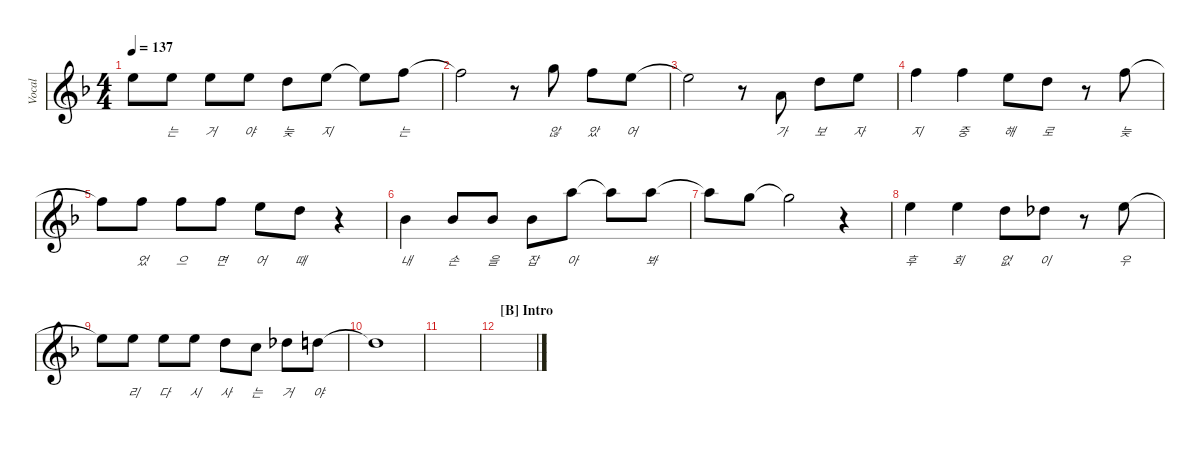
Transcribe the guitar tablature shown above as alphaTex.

\defaultSystemsLayout 4
\hideDynamics
\bracketExtendMode nobrackets
\track ("Singer" "Vocal") {defaultSystemsLayout 4 instrument voiceoohs}
\staff {score}
\tuning (E4 B3 G3 D3 A2 E2)
\ts (4 4)
\tempo 137
\clef g2
\ks f
12.1{t acc forcenatural}.8{dy mf beam Down} 12.1{acc forcenatural}.8{lyrics (0 "는") lyrics (1 "") lyrics (2 "") lyrics (3 "") lyrics (4 "") beam Down} 12.1{acc forcenatural}.8{lyrics (0 "거") lyrics (1 "") lyrics (2 "") lyrics (3 "") lyrics (4 "") beam Down} 12.1{acc forcenatural}.8{lyrics (0 "야") lyrics (1 "") lyrics (2 "") lyrics (3 "") lyrics (4 "") beam Down} 10.1{acc forcenatural}.8{lyrics (0 "늦") lyrics (1 "") lyrics (2 "") lyrics (3 "") lyrics (4 "") beam Down} 12.1{acc forcenatural}.8{lyrics (0 "지") lyrics (1 "") lyrics (2 "") lyrics (3 "") lyrics (4 "") beam Down} 12.1{t acc forcenatural}.8{beam Down} 13.1{acc forcenatural}.8{lyrics (0 "는") lyrics (1 "") lyrics (2 "") lyrics (3 "") lyrics (4 "") beam Down} |
13.1{t acc forcenatural}.2{beam Down} r.8{beam Down} 15.1{acc forcenatural}.8{lyrics (0 "않") lyrics (1 "") lyrics (2 "") lyrics (3 "") lyrics (4 "") beam Down} 13.1{acc forcenatural}.8{lyrics (0 "았") lyrics (1 "") lyrics (2 "") lyrics (3 "") lyrics (4 "") beam Down} 12.1{acc forcenatural}.8{lyrics (0 "어") lyrics (1 "") lyrics (2 "") lyrics (3 "") lyrics (4 "") beam Down} |
12.1{t acc forcenatural}.2{beam Down} r.8{beam Down} 5.1{acc forcenatural}.8{lyrics (0 "가") lyrics (1 "") lyrics (2 "") lyrics (3 "") lyrics (4 "") beam Up} 10.1{acc forcenatural}.8{lyrics (0 "보") lyrics (1 "") lyrics (2 "") lyrics (3 "") lyrics (4 "") beam Down} 12.1{acc forcenatural}.8{lyrics (0 "자") lyrics (1 "") lyrics (2 "") lyrics (3 "") lyrics (4 "") beam Down} |
13.1{acc forcenatural}.4{lyrics (0 "지") lyrics (1 "") lyrics (2 "") lyrics (3 "") lyrics (4 "") beam Down} 13.1{acc forcenatural}.4{lyrics (0 "중") lyrics (1 "") lyrics (2 "") lyrics (3 "") lyrics (4 "") beam Down} 12.1{acc forcenatural}.8{lyrics (0 "해") lyrics (1 "") lyrics (2 "") lyrics (3 "") lyrics (4 "") beam Down} 10.1{acc forcenatural}.8{lyrics (0 "로") lyrics (1 "") lyrics (2 "") lyrics (3 "") lyrics (4 "") beam Down} r.8{beam Down} 13.1{acc forcenatural}.8{lyrics (0 "늦") lyrics (1 "") lyrics (2 "") lyrics (3 "") lyrics (4 "") beam Down} |
13.1{t acc forcenatural}.8{beam Down} 13.1{acc forcenatural}.8{lyrics (0 "었") lyrics (1 "") lyrics (2 "") lyrics (3 "") lyrics (4 "") beam Down} 13.1{acc forcenatural}.8{lyrics (0 "으") lyrics (1 "") lyrics (2 "") lyrics (3 "") lyrics (4 "") beam Down} 13.1{acc forcenatural}.8{lyrics (0 "면") lyrics (1 "") lyrics (2 "") lyrics (3 "") lyrics (4 "") beam Down} 12.1{acc forcenatural}.8{lyrics (0 "어") lyrics (1 "") lyrics (2 "") lyrics (3 "") lyrics (4 "") beam Down} 10.1{acc forcenatural}.8{lyrics (0 "때") lyrics (1 "") lyrics (2 "") lyrics (3 "") lyrics (4 "") beam Down} r.4{beam Down} |
6.1{acc b}.4{lyrics (0 "내") lyrics (1 "") lyrics (2 "") lyrics (3 "") lyrics (4 "") beam Down} 6.1{acc b}.8{lyrics (0 "손") lyrics (1 "") lyrics (2 "") lyrics (3 "") lyrics (4 "") beam Up} 6.1{acc b}.8{lyrics (0 "을") lyrics (1 "") lyrics (2 "") lyrics (3 "") lyrics (4 "") beam Up} 6.1{acc b}.8{lyrics (0 "잡") lyrics (1 "") lyrics (2 "") lyrics (3 "") lyrics (4 "") beam Down} 17.1{acc forcenatural}.8{lyrics (0 "아") lyrics (1 "") lyrics (2 "") lyrics (3 "") lyrics (4 "") beam Down} 17.1{t acc forcenatural}.8{beam Down} 17.1{acc forcenatural}.8{lyrics (0 "봐") lyrics (1 "") lyrics (2 "") lyrics (3 "") lyrics (4 "") beam Down} |
17.1{t acc forcenatural}.8{beam Down} 15.1{acc forcenatural}.8{beam Down} 15.1{t acc forcenatural}.2{beam Down} r.4{beam Down} |
12.1{acc forcenatural}.4{lyrics (0 "후") lyrics (1 "") lyrics (2 "") lyrics (3 "") lyrics (4 "") beam Down} 12.1{acc forcenatural}.4{lyrics (0 "회") lyrics (1 "") lyrics (2 "") lyrics (3 "") lyrics (4 "") beam Down} 10.1{acc forcenatural}.8{lyrics (0 "없") lyrics (1 "") lyrics (2 "") lyrics (3 "") lyrics (4 "") beam Down} 9.1{acc b}.8{lyrics (0 "이") lyrics (1 "") lyrics (2 "") lyrics (3 "") lyrics (4 "") beam Down} r.8{beam Down} 12.1{acc forcenatural}.8{lyrics (0 "우") lyrics (1 "") lyrics (2 "") lyrics (3 "") lyrics (4 "") beam Down} |
12.1{t acc forcenatural}.8{beam Down} 12.1{acc forcenatural}.8{lyrics (0 "리") lyrics (1 "") lyrics (2 "") lyrics (3 "") lyrics (4 "") beam Down} 12.1{acc forcenatural}.8{lyrics (0 "다") lyrics (1 "") lyrics (2 "") lyrics (3 "") lyrics (4 "") beam Down} 12.1{acc forcenatural}.8{lyrics (0 "시") lyrics (1 "") lyrics (2 "") lyrics (3 "") lyrics (4 "") beam Down} 10.1{acc forcenatural}.8{lyrics (0 "사") lyrics (1 "") lyrics (2 "") lyrics (3 "") lyrics (4 "") beam Down} 8.1{acc forcenatural}.8{lyrics (0 "는") lyrics (1 "") lyrics (2 "") lyrics (3 "") lyrics (4 "") beam Down} 9.1{acc b}.8{lyrics (0 "거") lyrics (1 "") lyrics (2 "") lyrics (3 "") lyrics (4 "") beam Down} 10.1{acc forcenatural}.8{lyrics (0 "야") lyrics (1 "") lyrics (2 "") lyrics (3 "") lyrics (4 "") beam Down} |
10.1{t acc forcenatural}.1{beam Down} |
|
\section ("B" "Intro")
